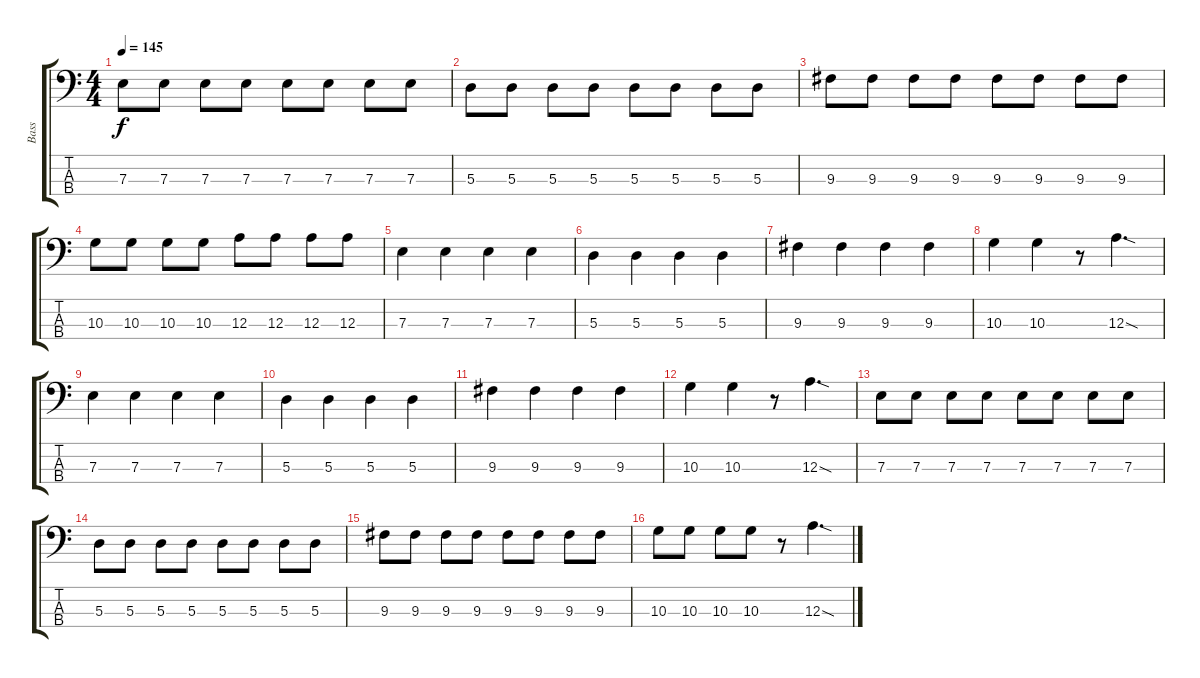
\track ("Bass" "Bass") {instrument electricbassfinger}
\staff {score tabs}
\tuning (G2 D2 A1 E1) {hide}
\ts (4 4)
\tempo 145
\clef f4
\ks c
7.3.8{dy f} 7.3.8 7.3.8 7.3.8 7.3.8 7.3.8 7.3.8 7.3.8 |
5.3.8 5.3.8 5.3.8 5.3.8 5.3.8 5.3.8 5.3.8 5.3.8 |
9.3.8 9.3.8 9.3.8 9.3.8 9.3.8 9.3.8 9.3.8 9.3.8 |
10.3.8 10.3.8 10.3.8 10.3.8 12.3.8 12.3.8 12.3.8 12.3.8 |
7.3.4 7.3.4 7.3.4 7.3.4 |
5.3.4 5.3.4 5.3.4 5.3.4 |
9.3.4 9.3.4 9.3.4 9.3.4 |
10.3.4 10.3.4 r.8 12.3{sod}.4{d} |
7.3.4 7.3.4 7.3.4 7.3.4 |
5.3.4 5.3.4 5.3.4 5.3.4 |
9.3.4 9.3.4 9.3.4 9.3.4 |
10.3.4 10.3.4 r.8 12.3{sod}.4{d} |
7.3.8 7.3.8 7.3.8 7.3.8 7.3.8 7.3.8 7.3.8 7.3.8 |
5.3.8 5.3.8 5.3.8 5.3.8 5.3.8 5.3.8 5.3.8 5.3.8 |
9.3.8 9.3.8 9.3.8 9.3.8 9.3.8 9.3.8 9.3.8 9.3.8 |
10.3.8 10.3.8 10.3.8 10.3.8 r.8 12.3{sod}.4{d}
